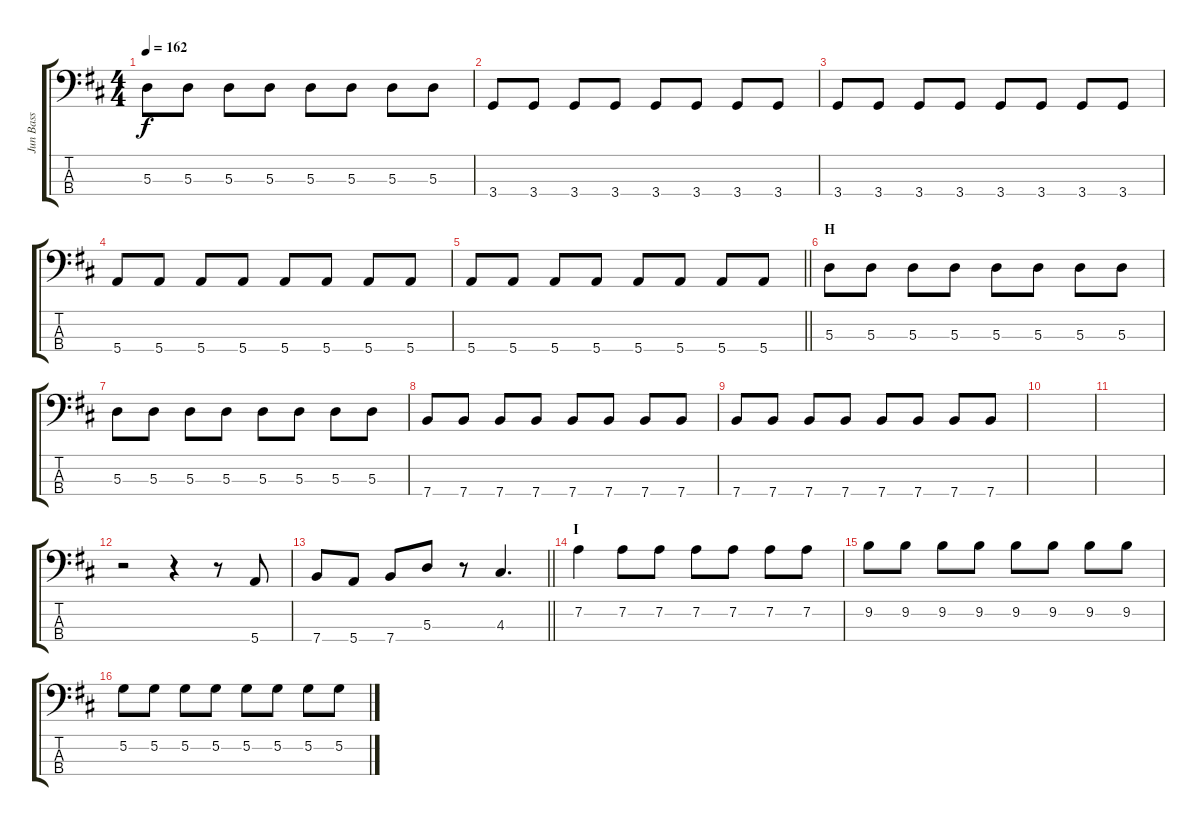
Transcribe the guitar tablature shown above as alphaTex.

\track ("Jun Bass" "Jun Bass") {instrument electricbasspick}
\staff {score tabs}
\tuning (G2 D2 A1 E1) {hide}
\ts (4 4)
\tempo 162
\clef f4
\ks d
5.3.8{dy f} 5.3.8 5.3.8 5.3.8 5.3.8 5.3.8 5.3.8 5.3.8 |
3.4.8 3.4.8 3.4.8 3.4.8 3.4.8 3.4.8 3.4.8 3.4.8 |
3.4.8 3.4.8 3.4.8 3.4.8 3.4.8 3.4.8 3.4.8 3.4.8 |
5.4.8 5.4.8 5.4.8 5.4.8 5.4.8 5.4.8 5.4.8 5.4.8 |
\barLineRight lightlight
5.4.8 5.4.8 5.4.8 5.4.8 5.4.8 5.4.8 5.4.8 5.4.8 |
\section ("" "H")
5.3.8 5.3.8 5.3.8 5.3.8 5.3.8 5.3.8 5.3.8 5.3.8 |
5.3.8 5.3.8 5.3.8 5.3.8 5.3.8 5.3.8 5.3.8 5.3.8 |
7.4.8 7.4.8 7.4.8 7.4.8 7.4.8 7.4.8 7.4.8 7.4.8 |
7.4.8 7.4.8 7.4.8 7.4.8 7.4.8 7.4.8 7.4.8 7.4.8 |
|
|
r.2 r.4 r.8 5.4.8 |
\barLineRight lightlight
7.4.8 5.4.8 7.4.8 5.3.8 r.8 4.3.4{d} |
\section ("" "I")
7.2.4 7.2.8 7.2.8 7.2.8 7.2.8 7.2.8 7.2.8 |
9.2.8 9.2.8 9.2.8 9.2.8 9.2.8 9.2.8 9.2.8 9.2.8 |
5.2.8 5.2.8 5.2.8 5.2.8 5.2.8 5.2.8 5.2.8 5.2.8
